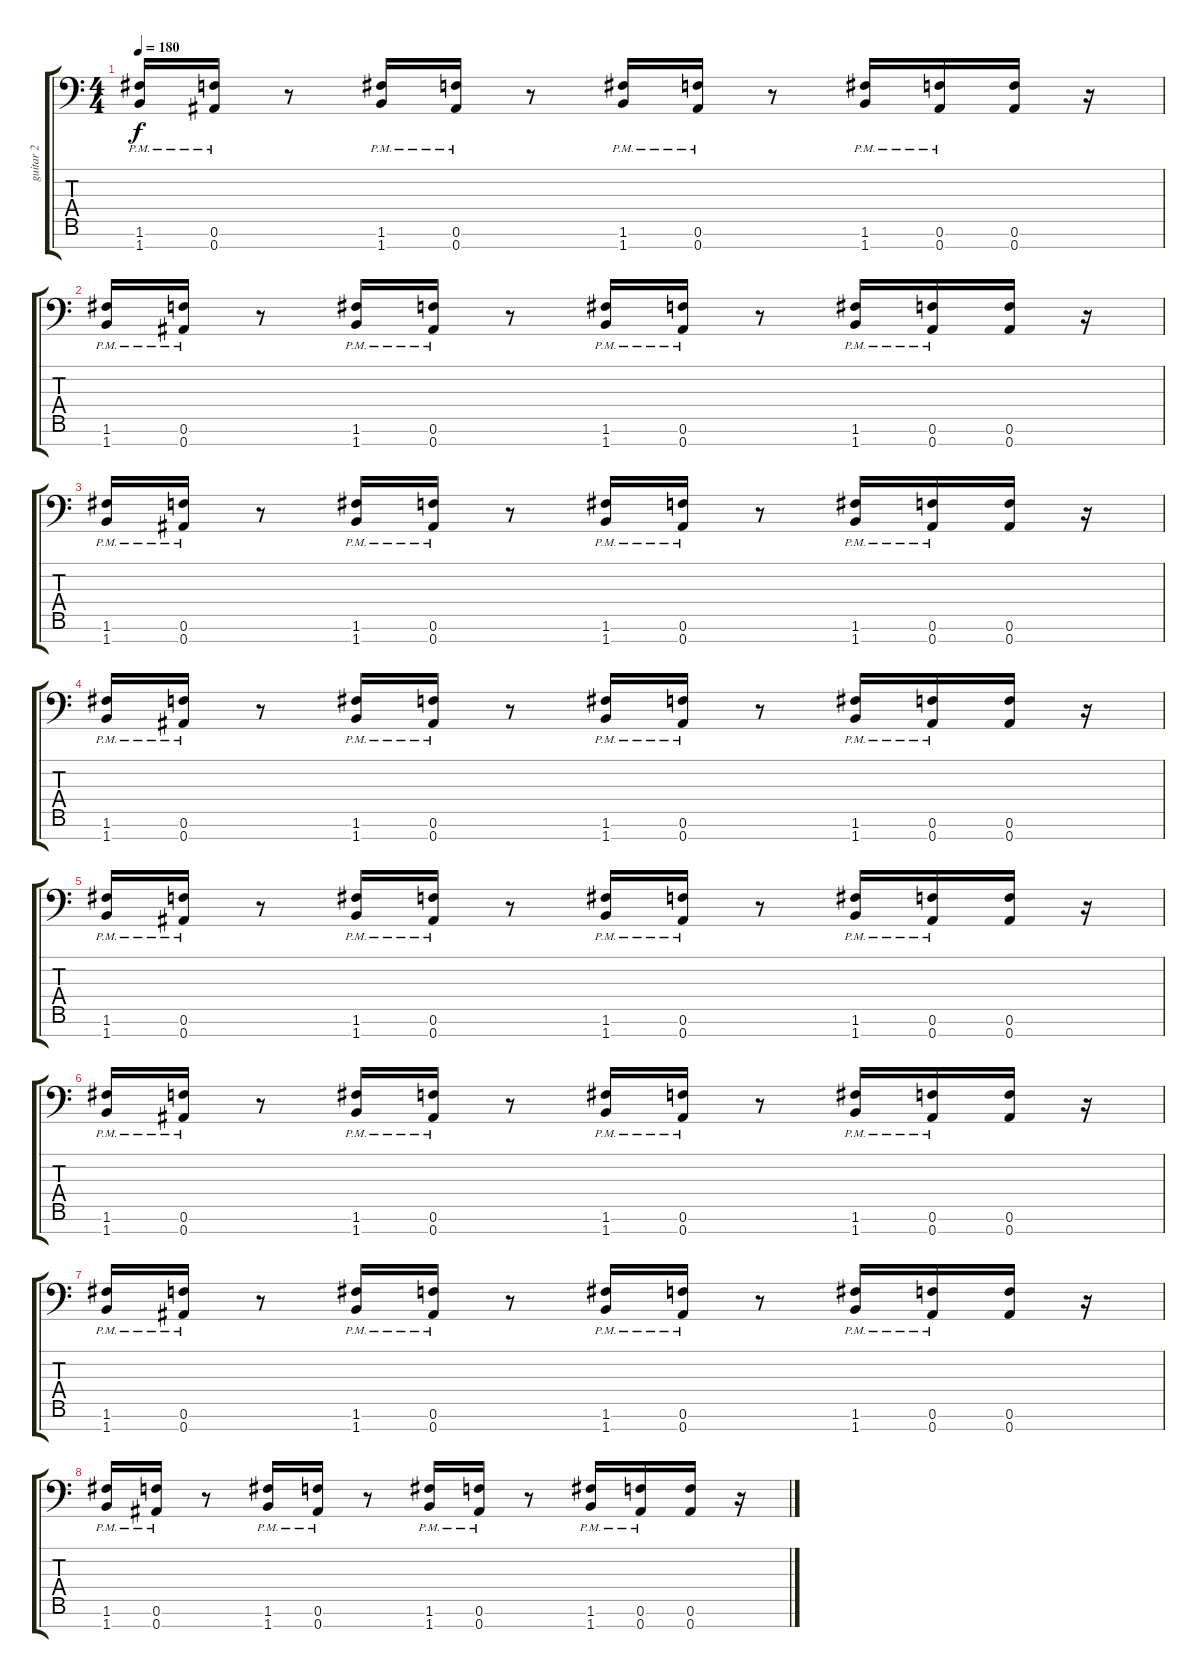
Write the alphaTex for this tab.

\track ("guitar 2" "guitar 2") {instrument overdrivenguitar}
\staff {score tabs}
\tuning (F4 C4 Ab3 Eb3 Bb2 F2 Bb1) {hide}
\ts (4 4)
\tempo 180
\clef f4
\ks c
(1.6{pm} 1.7{pm}).16{dy f} (0.6{pm} 0.7{pm}).16 r.8 (1.6{pm} 1.7{pm}).16 (0.6{pm} 0.7{pm}).16 r.8 (1.6{pm} 1.7{pm}).16 (0.6{pm} 0.7{pm}).16 r.8 (1.6{pm} 1.7{pm}).16 (0.6{pm} 0.7{pm}).16 (0.6 0.7).16 r.16 |
(1.6{pm} 1.7{pm}).16 (0.6{pm} 0.7{pm}).16 r.8 (1.6{pm} 1.7{pm}).16 (0.6{pm} 0.7{pm}).16 r.8 (1.6{pm} 1.7{pm}).16 (0.6{pm} 0.7{pm}).16 r.8 (1.6{pm} 1.7{pm}).16 (0.6{pm} 0.7{pm}).16 (0.6 0.7).16 r.16 |
(1.6{pm} 1.7{pm}).16 (0.6{pm} 0.7{pm}).16 r.8 (1.6{pm} 1.7{pm}).16 (0.6{pm} 0.7{pm}).16 r.8 (1.6{pm} 1.7{pm}).16 (0.6{pm} 0.7{pm}).16 r.8 (1.6{pm} 1.7{pm}).16 (0.6{pm} 0.7{pm}).16 (0.6 0.7).16 r.16 |
(1.6{pm} 1.7{pm}).16 (0.6{pm} 0.7{pm}).16 r.8 (1.6{pm} 1.7{pm}).16 (0.6{pm} 0.7{pm}).16 r.8 (1.6{pm} 1.7{pm}).16 (0.6{pm} 0.7{pm}).16 r.8 (1.6{pm} 1.7{pm}).16 (0.6{pm} 0.7{pm}).16 (0.6 0.7).16 r.16 |
(1.6{pm} 1.7{pm}).16 (0.6{pm} 0.7{pm}).16 r.8 (1.6{pm} 1.7{pm}).16 (0.6{pm} 0.7{pm}).16 r.8 (1.6{pm} 1.7{pm}).16 (0.6{pm} 0.7{pm}).16 r.8 (1.6{pm} 1.7{pm}).16 (0.6{pm} 0.7{pm}).16 (0.6 0.7).16 r.16 |
(1.6{pm} 1.7{pm}).16 (0.6{pm} 0.7{pm}).16 r.8 (1.6{pm} 1.7{pm}).16 (0.6{pm} 0.7{pm}).16 r.8 (1.6{pm} 1.7{pm}).16 (0.6{pm} 0.7{pm}).16 r.8 (1.6{pm} 1.7{pm}).16 (0.6{pm} 0.7{pm}).16 (0.6 0.7).16 r.16 |
(1.6{pm} 1.7{pm}).16 (0.6{pm} 0.7{pm}).16 r.8 (1.6{pm} 1.7{pm}).16 (0.6{pm} 0.7{pm}).16 r.8 (1.6{pm} 1.7{pm}).16 (0.6{pm} 0.7{pm}).16 r.8 (1.6{pm} 1.7{pm}).16 (0.6{pm} 0.7{pm}).16 (0.6 0.7).16 r.16 |
(1.6{pm} 1.7{pm}).16 (0.6{pm} 0.7{pm}).16 r.8 (1.6{pm} 1.7{pm}).16 (0.6{pm} 0.7{pm}).16 r.8 (1.6{pm} 1.7{pm}).16 (0.6{pm} 0.7{pm}).16 r.8 (1.6{pm} 1.7{pm}).16 (0.6{pm} 0.7{pm}).16 (0.6 0.7).16 r.16
